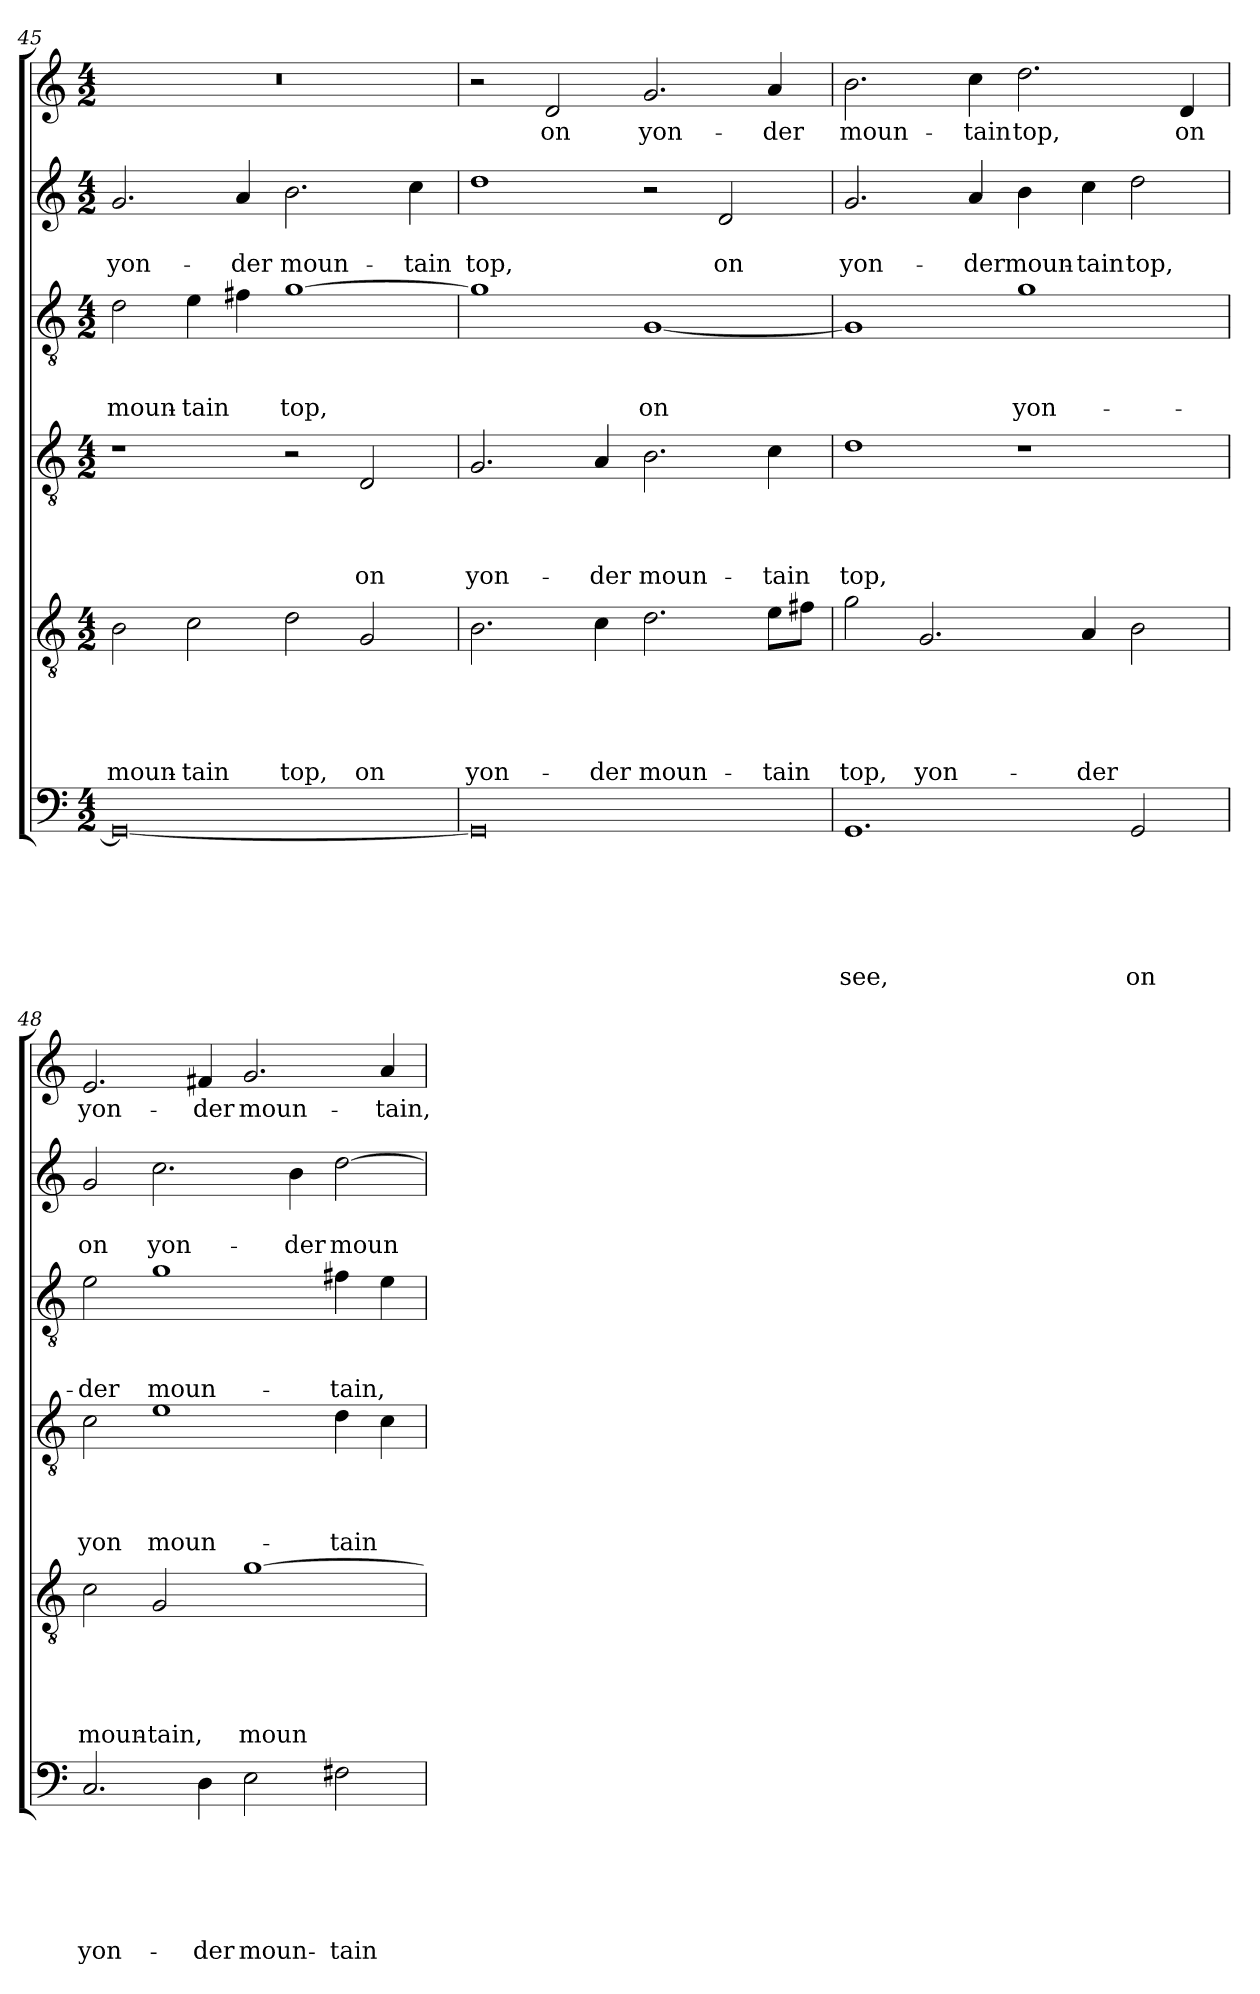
**kern	**text	**text	**text	**text	**text	**text	**kern	**text	**text	**text	**text	**text	**kern	**text	**text	**text	**text	**kern	**text	**text	**text	**kern	**text	**text	**kern	**text
*part6	*part6	*part6	*part6	*part6	*part6	*part6	*part5	*part5	*part5	*part5	*part5	*part5	*part4	*part4	*part4	*part4	*part4	*part3	*part3	*part3	*part3	*part2	*part2	*part2	*part1	*part1
*staff6	*staff6	*staff6	*staff6	*staff6	*staff6	*staff6	*staff5	*staff5	*staff5	*staff5	*staff5	*staff5	*staff4	*staff4	*staff4	*staff4	*staff4	*staff3	*staff3	*staff3	*staff3	*staff2	*staff2	*staff2	*staff1	*staff1
*clefF4	*	*	*	*	*	*	*clefGv2	*	*	*	*	*	*clefGv2	*	*	*	*	*clefGv2	*	*	*	*clefG2	*	*	*clefG2	*
*k[]	*	*	*	*	*	*	*k[]	*	*	*	*	*	*k[]	*	*	*	*	*k[]	*	*	*	*k[]	*	*	*k[]	*
*C:	*	*	*	*	*	*	*C:	*	*	*	*	*	*C:	*	*	*	*	*C:	*	*	*	*C:	*	*	*C:	*
*M4/2	*	*	*	*	*	*	*M4/2	*	*	*	*	*	*M4/2	*	*	*	*	*M4/2	*	*	*	*M4/2	*	*	*M4/2	*
=45	=45	=45	=45	=45	=45	=45	=45	=45	=45	=45	=45	=45	=45	=45	=45	=45	=45	=45	=45	=45	=45	=45	=45	=45	=45	=45
!	!	!	!	!	!	!	!	!	!	!	!	!LO:LY:b	!	!	!	!	!	!	!	!	!LO:LY:b	!	!	!LO:LY:b	!	!
0GG_	.	.	.	.	.	.	2B\	.	.	.	.	moun-	1r	.	.	.	.	2d\	.	.	moun-	2.g/	.	yon-	0r	.
!	!	!	!	!	!	!	!	!	!	!	!	!LO:LY:b	!	!	!	!	!	!	!	!	!LO:LY:b	!	!	!	!	!
.	.	.	.	.	.	.	2c\	.	.	.	.	-tain	.	.	.	.	.	4e\	.	.	-tain	.	.	.	.	.
!	!	!	!	!	!	!	!	!	!	!	!	!	!	!	!	!	!	!	!	!	!	!	!	!LO:LY:b	!	!
.	.	.	.	.	.	.	.	.	.	.	.	.	.	.	.	.	.	4f#X\	.	.	.	4a/	.	-der	.	.
!	!	!	!	!	!	!	!	!	!	!	!	!LO:LY:b	!	!	!	!	!	!	!	!	!LO:LY:b	!	!	!LO:LY:b	!	!
.	.	.	.	.	.	.	2d\	.	.	.	.	top,	2r	.	.	.	.	[1g	.	.	top,	2.b\	.	moun-	.	.
!	!	!	!	!	!	!	!	!	!	!	!	!LO:LY:b	!	!	!	!	!LO:LY:b	!	!	!	!	!	!	!	!	!
.	.	.	.	.	.	.	2G/	.	.	.	.	on	2D/	.	.	.	on	.	.	.	.	.	.	.	.	.
!	!	!	!	!	!	!	!	!	!	!	!	!	!	!	!	!	!	!	!	!	!	!	!	!LO:LY:b	!	!
.	.	.	.	.	.	.	.	.	.	.	.	.	.	.	.	.	.	.	.	.	.	4cc\	.	-tain	.	.
=46	=46	=46	=46	=46	=46	=46	=46	=46	=46	=46	=46	=46	=46	=46	=46	=46	=46	=46	=46	=46	=46	=46	=46	=46	=46	=46
!	!	!	!	!	!	!	!	!	!	!	!	!LO:LY:b	!	!	!	!	!LO:LY:b	!	!	!	!	!	!	!LO:LY:b	!	!
0GG]	.	.	.	.	.	.	2.B\	.	.	.	.	yon-	2.G/	.	.	.	yon-	1g]	.	.	.	1dd	.	top,	2r	.
!	!	!	!	!	!	!	!	!	!	!	!	!	!	!	!	!	!	!	!	!	!	!	!	!	!	!LO:LY:b
.	.	.	.	.	.	.	.	.	.	.	.	.	.	.	.	.	.	.	.	.	.	.	.	.	2d/	on
!	!	!	!	!	!	!	!	!	!	!	!	!LO:LY:b	!	!	!	!	!LO:LY:b	!	!	!	!	!	!	!	!	!
.	.	.	.	.	.	.	4c\	.	.	.	.	-der	4A/	.	.	.	-der	.	.	.	.	.	.	.	.	.
!	!	!	!	!	!	!	!	!	!	!	!	!LO:LY:b	!	!	!	!	!LO:LY:b	!	!	!	!LO:LY:b	!	!	!	!	!LO:LY:b
.	.	.	.	.	.	.	2.d\	.	.	.	.	moun-	2.B\	.	.	.	moun-	[1G	.	.	on	2r	.	.	2.g/	yon-
!	!	!	!	!	!	!	!	!	!	!	!	!	!	!	!	!	!	!	!	!	!	!	!	!LO:LY:b	!	!
.	.	.	.	.	.	.	.	.	.	.	.	.	.	.	.	.	.	.	.	.	.	2d/	.	on	.	.
!	!	!	!	!	!	!	!	!	!	!	!	!LO:LY:b	!	!	!	!	!LO:LY:b	!	!	!	!	!	!	!	!	!LO:LY:b
.	.	.	.	.	.	.	8e\L	.	.	.	.	-tain	4c\	.	.	.	-tain	.	.	.	.	.	.	.	4a/	-der
.	.	.	.	.	.	.	8f#X\J	.	.	.	.	.	.	.	.	.	.	.	.	.	.	.	.	.	.	.
!!LO:PB:g=z
=47	=47	=47	=47	=47	=47	=47	=47	=47	=47	=47	=47	=47	=47	=47	=47	=47	=47	=47	=47	=47	=47	=47	=47	=47	=47	=47
!	!	!	!	!	!	!LO:LY:b	!	!	!	!	!	!LO:LY:b	!	!	!	!	!LO:LY:b	!	!	!	!	!	!	!LO:LY:b	!	!LO:LY:b
1.GG	.	.	.	.	.	see,	2g\	.	.	.	.	top,	1d	.	.	.	top,	1G]	.	.	.	2.g/	.	yon-	2.b\	moun-
!	!	!	!	!	!	!	!	!	!	!	!	!LO:LY:b	!	!	!	!	!	!	!	!	!	!	!	!	!	!
.	.	.	.	.	.	.	2.G/	.	.	.	.	yon-	.	.	.	.	.	.	.	.	.	.	.	.	.	.
!	!	!	!	!	!	!	!	!	!	!	!	!	!	!	!	!	!	!	!	!	!	!	!	!LO:LY:b	!	!LO:LY:b
.	.	.	.	.	.	.	.	.	.	.	.	.	.	.	.	.	.	.	.	.	.	4a/	.	-der	4cc\	-tain
!	!	!	!	!	!	!	!	!	!	!	!	!	!	!	!	!	!	!	!	!	!LO:LY:b	!	!	!LO:LY:b	!	!LO:LY:b
.	.	.	.	.	.	.	.	.	.	.	.	.	1r	.	.	.	.	1g	.	.	yon-	4b\	.	moun-	2.dd\	top,
!	!	!	!	!	!	!	!	!	!	!	!	!LO:LY:b	!	!	!	!	!	!	!	!	!	!	!	!LO:LY:b	!	!
.	.	.	.	.	.	.	4A/	.	.	.	.	-der	.	.	.	.	.	.	.	.	.	4cc\	.	-tain	.	.
!	!	!	!	!	!	!LO:LY:b	!	!	!	!	!	!	!	!	!	!	!	!	!	!	!	!	!	!LO:LY:b	!	!
2GG/	.	.	.	.	.	on	2B\	.	.	.	.	.	.	.	.	.	.	.	.	.	.	2dd\	.	top,	.	.
!	!	!	!	!	!	!	!	!	!	!	!	!	!	!	!	!	!	!	!	!	!	!	!	!	!	!LO:LY:b
.	.	.	.	.	.	.	.	.	.	.	.	.	.	.	.	.	.	.	.	.	.	.	.	.	4d/	on
=48	=48	=48	=48	=48	=48	=48	=48	=48	=48	=48	=48	=48	=48	=48	=48	=48	=48	=48	=48	=48	=48	=48	=48	=48	=48	=48
!	!	!	!	!	!	!LO:LY:b	!	!	!	!	!	!LO:LY:b	!	!	!	!	!LO:LY:b	!	!	!	!LO:LY:b	!	!	!LO:LY:b	!	!LO:LY:b
2.C/	.	.	.	.	.	yon-	2c\	.	.	.	.	moun-	2c\	.	.	.	yon	2e\	.	.	-der	2g/	.	on	2.e/	yon-
!	!	!	!	!	!	!	!	!	!	!	!	!LO:LY:b	!	!	!	!	!LO:LY:b	!	!	!	!LO:LY:b	!	!	!LO:LY:b	!	!
.	.	.	.	.	.	.	2G/	.	.	.	.	-tain,	1e	.	.	.	moun-	1g	.	.	moun-	2.cc\	.	yon-	.	.
!	!	!	!	!	!	!LO:LY:b	!	!	!	!	!	!	!	!	!	!	!	!	!	!	!	!	!	!	!	!LO:LY:b
4D\	.	.	.	.	.	-der	.	.	.	.	.	.	.	.	.	.	.	.	.	.	.	.	.	.	4f#X/	-der
!	!	!	!	!	!	!LO:LY:b	!	!	!	!	!	!LO:LY:b	!	!	!	!	!	!	!	!	!	!	!	!	!	!LO:LY:b
2E\	.	.	.	.	.	moun-	[1g	.	.	.	.	moun-	.	.	.	.	.	.	.	.	.	.	.	.	2.g/	moun-
!	!	!	!	!	!	!	!	!	!	!	!	!	!	!	!	!	!	!	!	!	!	!	!	!LO:LY:b	!	!
.	.	.	.	.	.	.	.	.	.	.	.	.	.	.	.	.	.	.	.	.	.	4b\	.	-der	.	.
!	!	!	!	!	!	!LO:LY:b	!	!	!	!	!	!	!	!	!	!	!LO:LY:b	!	!	!	!LO:LY:b	!	!	!LO:LY:b	!	!
2F#X\	.	.	.	.	.	-tain	.	.	.	.	.	.	4d\	.	.	.	-tain	4f#X\	.	.	-tain,	[2dd\	.	moun-	.	.
!	!	!	!	!	!	!	!	!	!	!	!	!	!	!	!	!	!	!	!	!	!	!	!	!	!	!LO:LY:b
.	.	.	.	.	.	.	.	.	.	.	.	.	4c\	.	.	.	.	4e\	.	.	.	.	.	.	4a/	-tain,
=	=	=	=	=	=	=	=	=	=	=	=	=	=	=	=	=	=	=	=	=	=	=	=	=	=	=
*-	*-	*-	*-	*-	*-	*-	*-	*-	*-	*-	*-	*-	*-	*-	*-	*-	*-	*-	*-	*-	*-	*-	*-	*-	*-	*-
